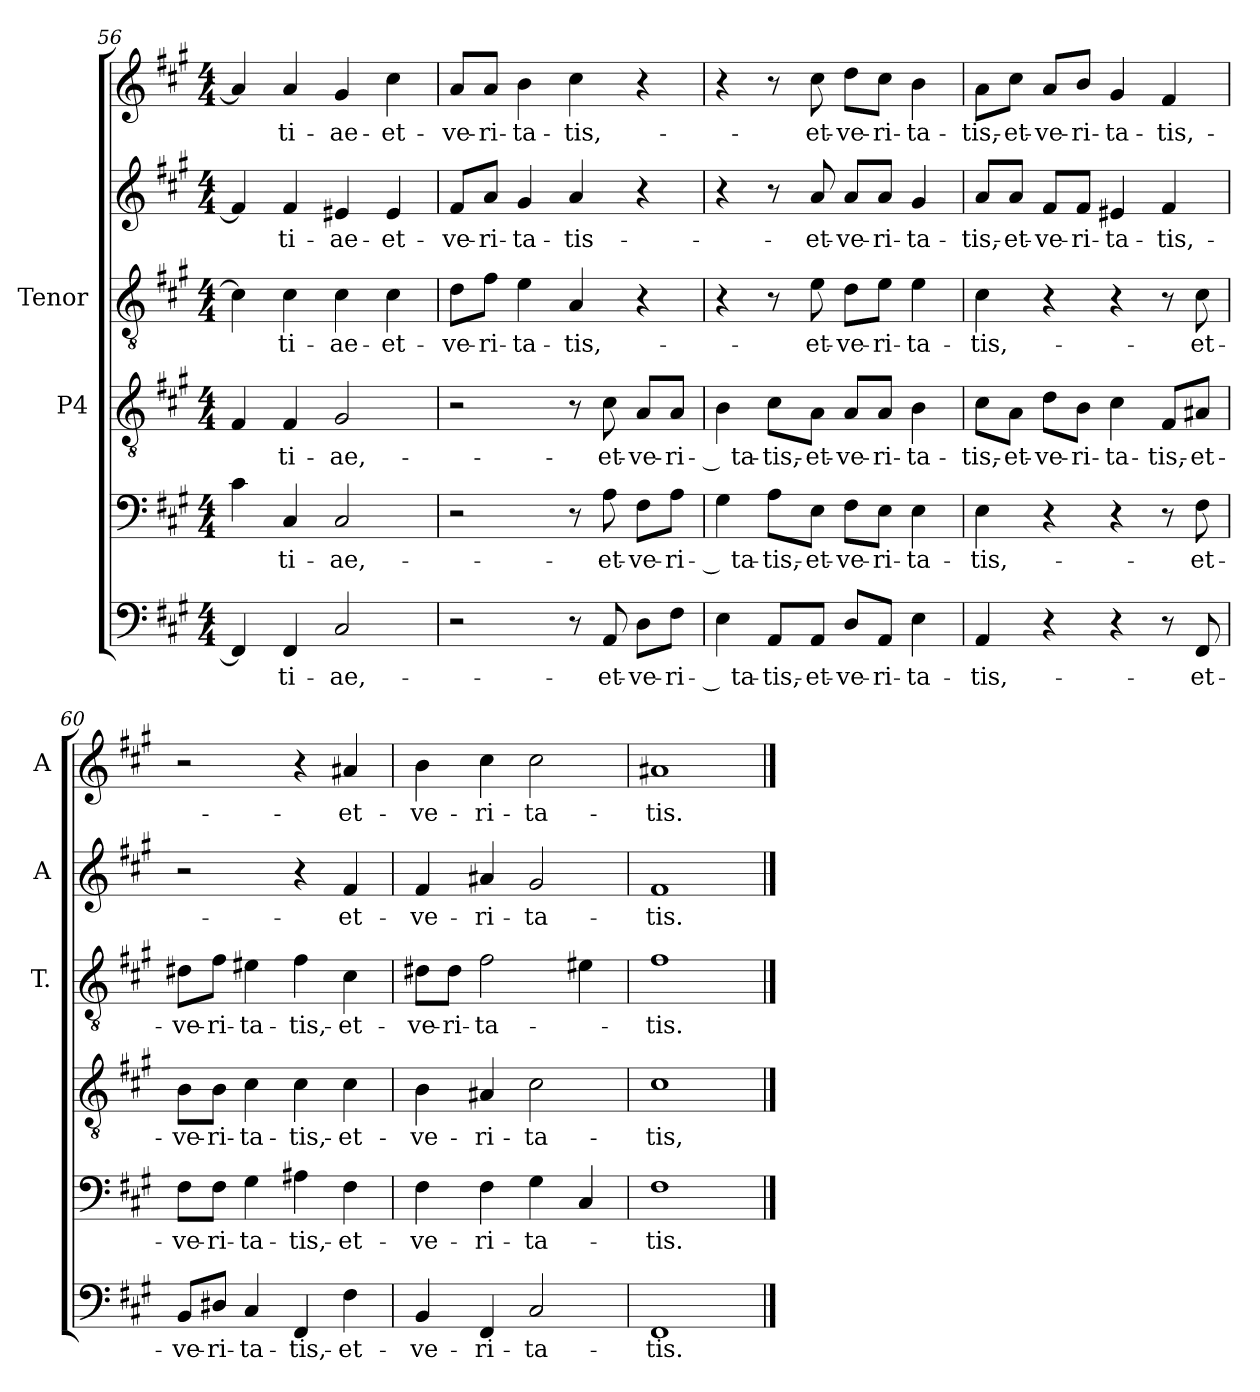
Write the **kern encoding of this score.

**kern	**text	**kern	**text	**kern	**text	**kern	**text	**kern	**text	**kern	**text
*part6	*part6	*part5	*part5	*part4	*part4	*part3	*part3	*part2	*part2	*part1	*part1
*staff6	*staff6	*staff5	*staff5	*staff4	*staff4	*staff3	*staff3	*staff2	*staff2	*staff1	*staff1
*	*	*	*	*I"P4	*	*I"Tenor	*	*	*	*	*
*	*	*	*	*	*	*I'T.	*	*I'A	*	*I'A	*
*clefF4	*	*clefF4	*	*clefGv2	*	*clefGv2	*	*clefG2	*	*clefG2	*
*	*	*	*	*ITrd7c12	*	*ITrd7c12	*	*	*	*	*
*k[f#c#g#]	*	*k[f#c#g#]	*	*k[f#c#g#]	*	*k[f#c#g#]	*	*k[f#c#g#]	*	*k[f#c#g#]	*
*A:	*	*A:	*	*A:	*	*A:	*	*A:	*	*A:	*
*M4/4	*	*M4/4	*	*M4/4	*	*M4/4	*	*M4/4	*	*M4/4	*
=56	=56	=56	=56	=56	=56	=56	=56	=56	=56	=56	=56
4FF#/]	.	4c#\	.	4FF#/	.	4C#\]	.	4f#/]	.	4a/]	.
!	!LO:LY:b	!	!LO:LY:b	!	!LO:LY:b	!	!LO:LY:b	!	!LO:LY:b	!	!LO:LY:b
4FF#/	-ti-	4C#/	-ti-	4FF#/	-ti-	4C#\	-ti-	4f#/	-ti-	4a/	-ti-
!	!LO:LY:b	!	!LO:LY:b	!	!LO:LY:b	!	!LO:LY:b	!	!LO:LY:b	!	!LO:LY:b
2C#/	-ae,-	2C#/	-ae,-	2GG#/	-ae,-	4C#\	-ae-	4e#X/	-ae-	4g#/	-ae-
!	!	!	!	!	!	!	!LO:LY:b	!	!LO:LY:b	!	!LO:LY:b
.	.	.	.	.	.	4C#\	-et-	4e#/	-et-	4cc#\	-et-
=57	=57	=57	=57	=57	=57	=57	=57	=57	=57	=57	=57
!	!	!	!	!	!	!	!LO:LY:b	!	!LO:LY:b	!	!LO:LY:b
2r	.	2r	.	2r	.	8D\L	-ve-	8f#/L	-ve-	8a/L	-ve-
!	!	!	!	!	!	!	!LO:LY:b	!	!LO:LY:b	!	!LO:LY:b
.	.	.	.	.	.	8F#\J	-ri-	8a/J	-ri-	8a/J	-ri-
!	!	!	!	!	!	!	!LO:LY:b	!	!LO:LY:b	!	!LO:LY:b
.	.	.	.	.	.	4E\	-ta-	4g#/	-ta-	4b\	-ta-
!	!	!	!	!	!	!	!LO:LY:b	!	!LO:LY:b	!	!LO:LY:b
8r	.	8r	.	8r	.	4AA/	-tis,-	4a/	-tis-	4cc#\	-tis,-
!	!LO:LY:b	!	!LO:LY:b	!	!LO:LY:b	!	!	!	!	!	!
8AA/	-et-	8A\	-et-	8C#\	-et-	.	.	.	.	.	.
!	!LO:LY:b	!	!LO:LY:b	!	!LO:LY:b	!	!	!	!	!	!
8D\L	-ve-	8F#\L	-ve-	8AA/L	-ve-	4r	.	4r	.	4r	.
!	!LO:LY:b	!	!LO:LY:b	!	!LO:LY:b	!	!	!	!	!	!
8F#\J	-ri-	8A\J	-ri-	8AA/J	-ri-	.	.	.	.	.	.
!!LO:LB:g=z
=58	=58	=58	=58	=58	=58	=58	=58	=58	=58	=58	=58
!	!LO:LY:b	!	!LO:LY:b	!	!LO:LY:b	!	!	!	!	!	!
4E\	-­ ta-	4G#\	-­ ta-	4BB\	-­ ta-	4r	.	4r	.	4r	.
!	!LO:LY:b	!	!LO:LY:b	!	!LO:LY:b	!	!	!	!	!	!
8AA/L	-tis,-	8A\L	-tis,-	8C#\L	-tis,-	8r	.	8r	.	8r	.
!	!LO:LY:b	!	!LO:LY:b	!	!LO:LY:b	!	!LO:LY:b	!	!LO:LY:b	!	!LO:LY:b
8AA/J	-et-	8E\J	-et-	8AA\J	-et-	8E\	-et-	8a/	-et-	8cc#\	-et-
!	!LO:LY:b	!	!LO:LY:b	!	!LO:LY:b	!	!LO:LY:b	!	!LO:LY:b	!	!LO:LY:b
8D/L	-ve-	8F#\L	-ve-	8AA/L	-ve-	8D\L	-ve-	8a/L	-ve-	8dd\L	-ve-
!	!LO:LY:b	!	!LO:LY:b	!	!LO:LY:b	!	!LO:LY:b	!	!LO:LY:b	!	!LO:LY:b
8AA/J	-ri-	8E\J	-ri-	8AA/J	-ri-	8E\J	-ri-	8a/J	-ri-	8cc#\J	-ri-
!	!LO:LY:b	!	!LO:LY:b	!	!LO:LY:b	!	!LO:LY:b	!	!LO:LY:b	!	!LO:LY:b
4E\	-ta-	4E\	-ta-	4BB\	-ta-	4E\	-ta-	4g#/	-ta-	4b\	-ta-
=59	=59	=59	=59	=59	=59	=59	=59	=59	=59	=59	=59
!	!LO:LY:b	!	!LO:LY:b	!	!LO:LY:b	!	!LO:LY:b	!	!LO:LY:b	!	!LO:LY:b
4AA/	-tis,-	4E\	-tis,-	8C#\L	-tis,-	4C#\	-tis,-	8a/L	-tis,-	8a\L	-tis,-
!	!	!	!	!	!LO:LY:b	!	!	!	!LO:LY:b	!	!LO:LY:b
.	.	.	.	8AA\J	-et-	.	.	8a/J	-et-	8cc#\J	-et-
!	!	!	!	!	!LO:LY:b	!	!	!	!LO:LY:b	!	!LO:LY:b
4r	.	4r	.	8D\L	-ve-	4r	.	8f#/L	-ve-	8a/L	-ve-
!	!	!	!	!	!LO:LY:b	!	!	!	!LO:LY:b	!	!LO:LY:b
.	.	.	.	8BB\J	-ri-	.	.	8f#/J	-ri-	8b/J	-ri-
!	!	!	!	!	!LO:LY:b	!	!	!	!LO:LY:b	!	!LO:LY:b
4r	.	4r	.	4C#\	-ta-	4r	.	4e#X/	-ta-	4g#/	-ta-
!	!	!	!	!	!LO:LY:b	!	!	!	!LO:LY:b	!	!LO:LY:b
8r	.	8r	.	8FF#/L	-tis,-	8r	.	4f#/	-tis,-	4f#/	-tis,-
!	!LO:LY:b	!	!LO:LY:b	!	!LO:LY:b	!	!LO:LY:b	!	!	!	!
8FF#/	-et-	8F#\	-et-	8AA#X/J	-et-	8C#\	-et-	.	.	.	.
=60	=60	=60	=60	=60	=60	=60	=60	=60	=60	=60	=60
!	!LO:LY:b	!	!LO:LY:b	!	!LO:LY:b	!	!LO:LY:b	!	!	!	!
8BB/L	-ve-	8F#\L	-ve-	8BB\L	-ve-	8D#X\L	-ve-	2r	.	2r	.
!	!LO:LY:b	!	!LO:LY:b	!	!LO:LY:b	!	!LO:LY:b	!	!	!	!
8D#X/J	-ri-	8F#\J	-ri-	8BB\J	-ri-	8F#\J	-ri-	.	.	.	.
!	!LO:LY:b	!	!LO:LY:b	!	!LO:LY:b	!	!LO:LY:b	!	!	!	!
4C#/	-ta-	4G#\	-ta-	4C#\	-ta-	4E#X\	-ta-	.	.	.	.
!	!LO:LY:b	!	!LO:LY:b	!	!LO:LY:b	!	!LO:LY:b	!	!	!	!
4FF#/	-tis,-	4A#X\	-tis,-	4C#\	-tis,-	4F#\	-tis,-	4r	.	4r	.
!	!LO:LY:b	!	!LO:LY:b	!	!LO:LY:b	!	!LO:LY:b	!	!LO:LY:b	!	!LO:LY:b
4F#\	-et-	4F#\	-et-	4C#\	-et-	4C#\	-et-	4f#/	-et-	4a#X/	-et-
=61	=61	=61	=61	=61	=61	=61	=61	=61	=61	=61	=61
!	!LO:LY:b	!	!LO:LY:b	!	!LO:LY:b	!	!LO:LY:b	!	!LO:LY:b	!	!LO:LY:b
4BB/	-ve-	4F#\	-ve-	4BB\	-ve-	8D#X\L	-ve-	4f#/	-ve-	4b\	-ve-
!	!	!	!	!	!	!	!LO:LY:b	!	!	!	!
.	.	.	.	.	.	8D#\J	-ri-	.	.	.	.
!	!LO:LY:b	!	!LO:LY:b	!	!LO:LY:b	!	!LO:LY:b	!	!LO:LY:b	!	!LO:LY:b
4FF#/	-ri-	4F#\	-ri-	4AA#X/	-ri-	2F#\	-ta-	4a#X/	-ri-	4cc#\	-ri-
!	!LO:LY:b	!	!LO:LY:b	!	!LO:LY:b	!	!	!	!LO:LY:b	!	!LO:LY:b
2C#/	-ta-	4G#\	-ta-	2C#\	-ta-	.	.	2g#/	-ta-	2cc#\	-ta-
.	.	4C#/	.	.	.	4E#X\	.	.	.	.	.
=62	=62	=62	=62	=62	=62	=62	=62	=62	=62	=62	=62
!	!LO:LY:b	!	!LO:LY:b	!	!LO:LY:b	!	!LO:LY:b	!	!LO:LY:b	!	!LO:LY:b
1FF#	-tis.-	1F#	-tis.-	1C#	-tis,-	1F#	-tis.-	1f#	-tis.-	1a#X	-tis.-
==	==	==	==	==	==	==	==	==	==	==	==
*-	*-	*-	*-	*-	*-	*-	*-	*-	*-	*-	*-
